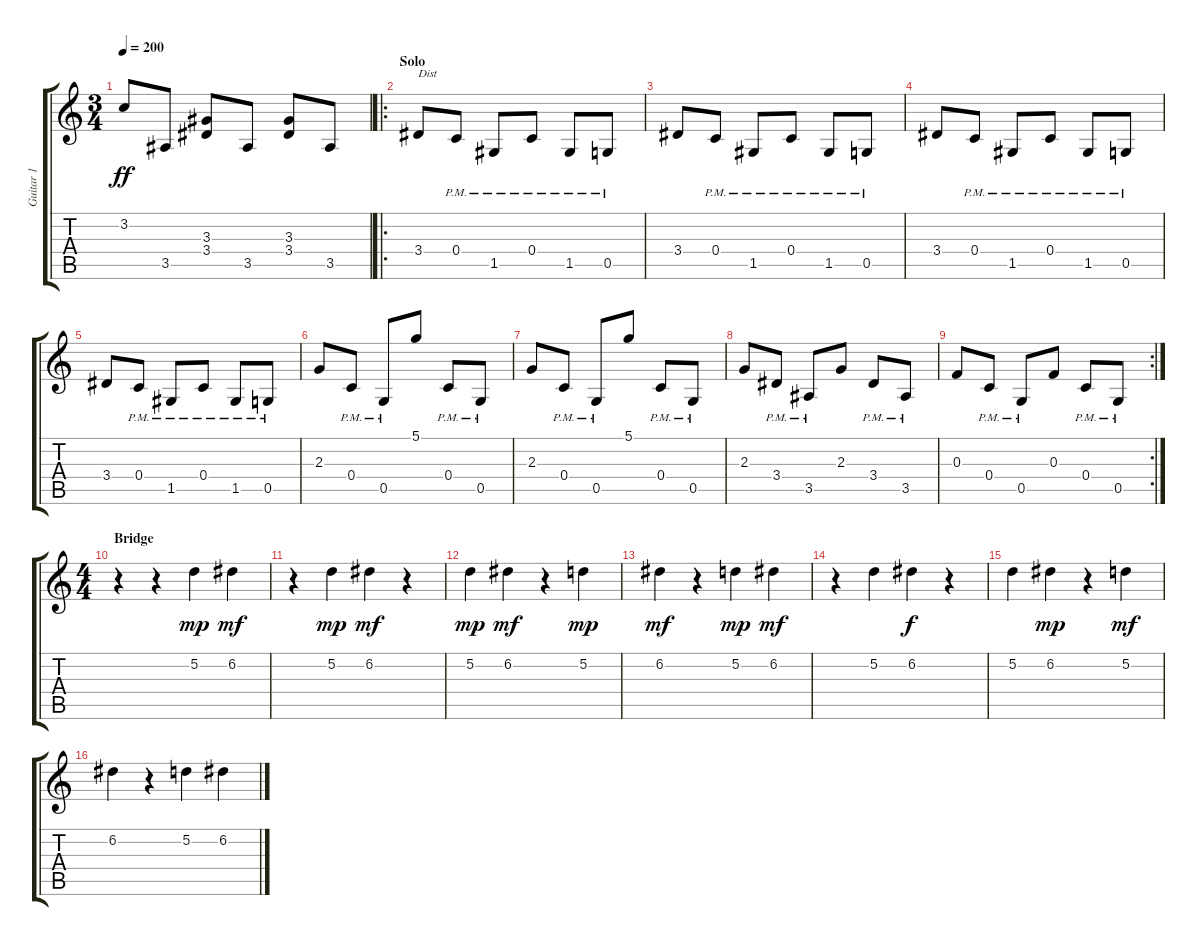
\track ("Guitar 1" "Guitar 1") {instrument distortionguitar}
\staff {score tabs}
\tuning (D4 A3 F3 C3 G2 C2) {hide}
\ts (3 4)
\tempo 200
\clef g2
\ks c
3.2.8{dy ff} 3.5.8 (3.3 3.4).8 3.5.8 (3.3 3.4).8 3.5.8 |
\ro
\section ("" "Solo")
3.4.8{txt "Dist" volume 16 instrument distortionguitar} 0.4{pm}.8 1.5{pm}.8 0.4{pm}.8 1.5{pm}.8 0.5{pm}.8 |
3.4.8 0.4{pm}.8 1.5{pm}.8 0.4{pm}.8 1.5{pm}.8 0.5{pm}.8 |
3.4.8 0.4{pm}.8 1.5{pm}.8 0.4{pm}.8 1.5{pm}.8 0.5{pm}.8 |
3.4.8 0.4{pm}.8 1.5{pm}.8 0.4{pm}.8 1.5{pm}.8 0.5{pm}.8 |
2.3.8 0.4{pm}.8 0.5{pm}.8 5.1.8 0.4{pm}.8 0.5{pm}.8 |
2.3.8 0.4{pm}.8 0.5{pm}.8 5.1.8 0.4{pm}.8 0.5{pm}.8 |
2.3.8 3.4{pm}.8 3.5{pm}.8 2.3.8 3.4{pm}.8 3.5{pm}.8 |
\rc 2
0.3.8 0.4{pm}.8 0.5{pm}.8 0.3.8 0.4{pm}.8 0.5{pm}.8 |
\ts (4 4)
\section ("" "Bridge")
r.4 r.4 5.2.4{dy mp} 6.2.4{dy mf} |
r.4 5.2.4{dy mp} 6.2.4{dy mf} r.4 |
5.2.4{dy mp} 6.2.4{dy mf} r.4 5.2.4{dy mp} |
6.2.4{dy mf} r.4 5.2.4{dy mp} 6.2.4{dy mf} |
r.4 5.2.4 6.2.4{dy f} r.4 |
5.2.4 6.2.4{dy mp} r.4 5.2.4{dy mf} |
6.2.4 r.4 5.2.4 6.2.4
